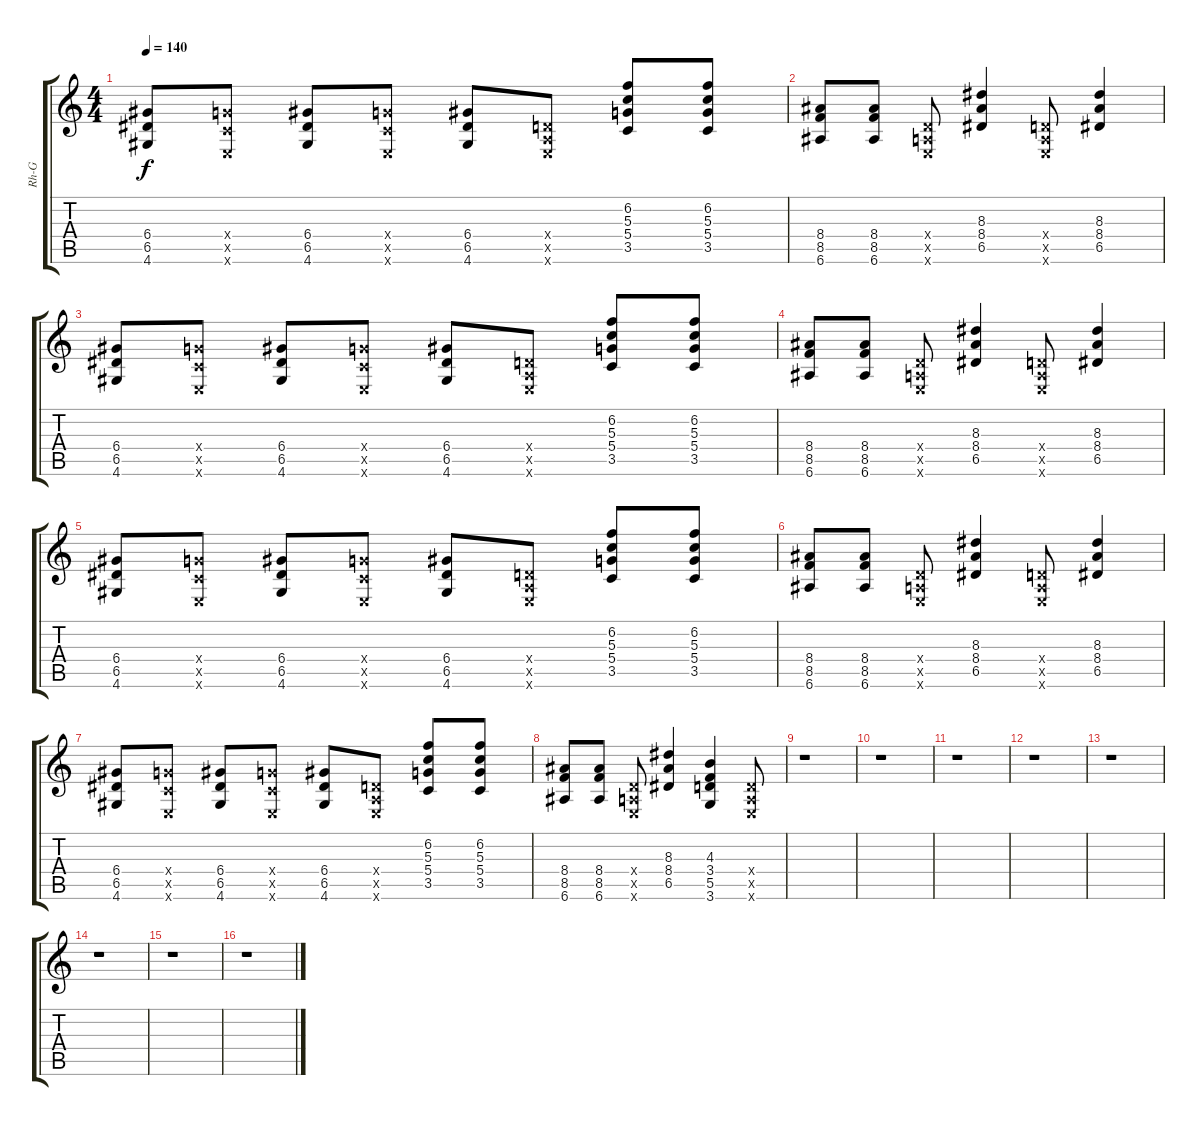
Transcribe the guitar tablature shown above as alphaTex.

\track ("Rh-G" "Rh-G") {instrument distortionguitar}
\staff {score tabs}
\tuning (E4 B3 G3 D3 A2 E2) {hide}
\ts (4 4)
\tempo 140
\clef g2
\ks c
(6.4 6.5 4.6).8{dy f} (5.4{x} 3.5{x} 0.6{x}).8 (6.4 6.5 4.6).8 (5.4{x} 3.5{x} 0.6{x}).8 (6.4 6.5 4.6).8 (0.4{x} 0.5{x} 0.6{x}).8 (6.2 5.3 5.4 3.5).8 (6.2 5.3 5.4 3.5).8 |
(8.4 8.5 6.6).8 (8.4 8.5 6.6).8 (0.4{x} 0.5{x} 0.6{x}).8 (8.3 8.4 6.5).4 (0.4{x} 0.5{x} 0.6{x}).8 (8.3 8.4 6.5).4 |
(6.4 6.5 4.6).8 (5.4{x} 3.5{x} 0.6{x}).8 (6.4 6.5 4.6).8 (5.4{x} 3.5{x} 0.6{x}).8 (6.4 6.5 4.6).8 (0.4{x} 0.5{x} 0.6{x}).8 (6.2 5.3 5.4 3.5).8 (6.2 5.3 5.4 3.5).8 |
(8.4 8.5 6.6).8 (8.4 8.5 6.6).8 (0.4{x} 0.5{x} 0.6{x}).8 (8.3 8.4 6.5).4 (0.4{x} 0.5{x} 0.6{x}).8 (8.3 8.4 6.5).4 |
(6.4 6.5 4.6).8 (5.4{x} 3.5{x} 0.6{x}).8 (6.4 6.5 4.6).8 (5.4{x} 3.5{x} 0.6{x}).8 (6.4 6.5 4.6).8 (0.4{x} 0.5{x} 0.6{x}).8 (6.2 5.3 5.4 3.5).8 (6.2 5.3 5.4 3.5).8 |
(8.4 8.5 6.6).8 (8.4 8.5 6.6).8 (0.4{x} 0.5{x} 0.6{x}).8 (8.3 8.4 6.5).4 (0.4{x} 0.5{x} 0.6{x}).8 (8.3 8.4 6.5).4 |
(6.4 6.5 4.6).8 (5.4{x} 3.5{x} 0.6{x}).8 (6.4 6.5 4.6).8 (5.4{x} 3.5{x} 0.6{x}).8 (6.4 6.5 4.6).8 (0.4{x} 0.5{x} 0.6{x}).8 (6.2 5.3 5.4 3.5).8 (6.2 5.3 5.4 3.5).8 |
(8.4 8.5 6.6).8 (8.4 8.5 6.6).8 (0.4{x} 0.5{x} 0.6{x}).8 (8.3 8.4 6.5).4 (4.3 3.4 5.5 3.6).4 (0.4{x} 0.5{x} 0.6{x}).8 |
r.1 |
r.1 |
r.1 |
r.1 |
r.1 |
r.1 |
r.1 |
r.1
